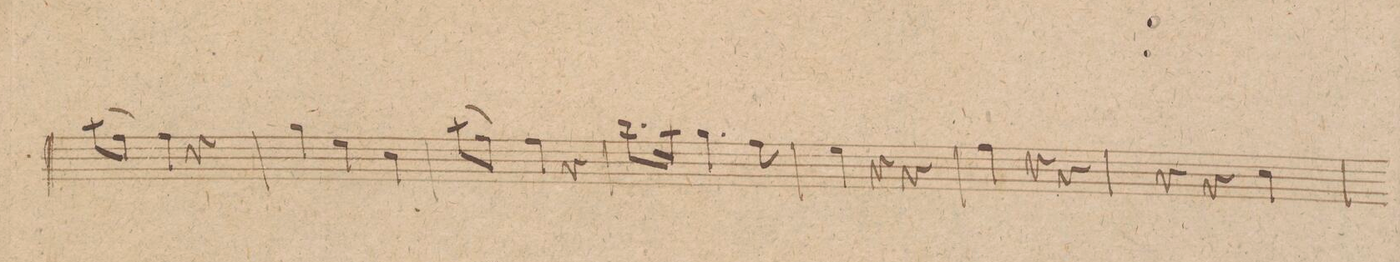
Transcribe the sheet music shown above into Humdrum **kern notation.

**kern	**dynam
*I"Clarnetto 1mo in A	*
*clefG2	*
*k[f#c#]	*
*M3/4	*
(8ff#\L	.
8dd\J)	.
4dd\	.
4r	.
=48	=48
4ee\	.
4cc#\	.
4a\	.
=49	=49
(8ff#\L	.
8dd\J)	.
4dd\	.
4r	.
=50	=50
8.gg\L	.
16ff#\Jk	.
4.ee\	.
8dd\	.
=51	=51
4cc#\	.
4r	.
4r	.
=52	=52
4dd\	.
4r	.
4r	.
=53	=53
4r	.
4r	.
4a\	.
=54	=54
*-	*-
